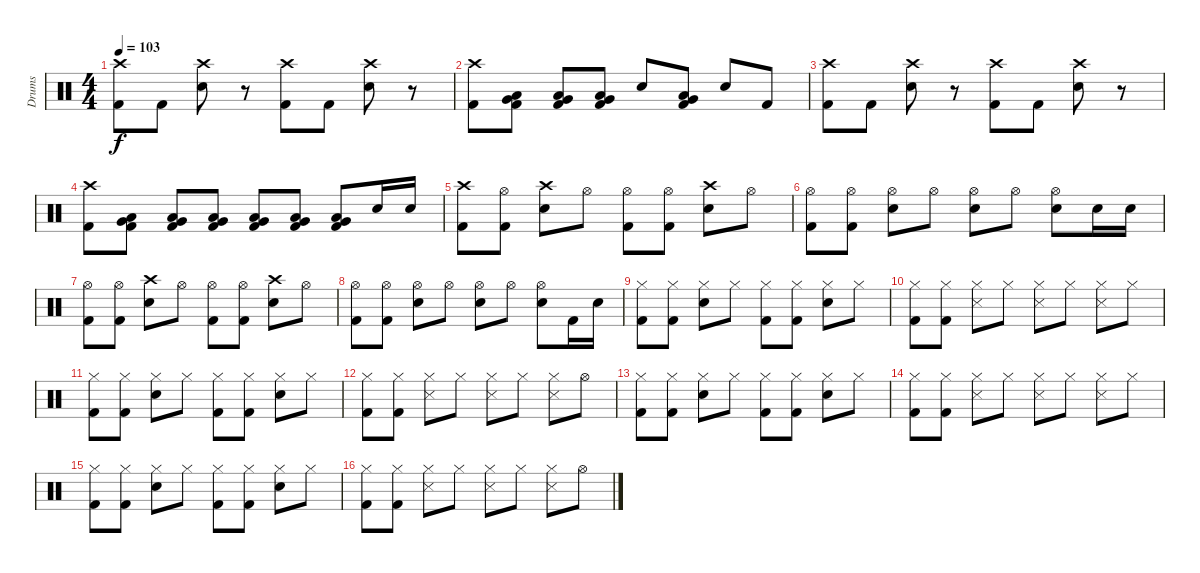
\track ("Drums" "Drums") {instrument percussion}
\staff {score}
\articulation defaults
\ts (4 4)
\tempo 103
\clef neutral
\ks c
("Crash high (hit)" "Kick (hit) 2").8{dy f} "Kick (hit) 2".8 ("Crash high (hit)" "Snare (hit) 2").8 r.8 ("Crash high (hit)" "Kick (hit) 2").8 "Kick (hit) 2".8 ("Crash high (hit)" "Snare (hit) 2").8 r.8 |
("Crash high (hit)" "Kick (hit) 2").8 ("Low Tom (hit)" "Very Low Tom (hit)" "Kick (hit) 2").8 ("Low Tom (hit)" "Very Low Tom (hit)" "Kick (hit) 2").8 ("Low Tom (hit)" "Very Low Tom (hit)" "Kick (hit) 2").8 "Snare (hit) 2".8 ("Low Tom (hit)" "Very Low Tom (hit)" "Kick (hit) 2").8 "Snare (hit) 2".8 "Kick (hit) 2".8 |
("Crash high (hit)" "Kick (hit) 2").8 "Kick (hit) 2".8 ("Crash high (hit)" "Snare (hit) 2").8 r.8 ("Crash high (hit)" "Kick (hit) 2").8 "Kick (hit) 2".8 ("Crash high (hit)" "Snare (hit) 2").8 r.8 |
("Crash high (hit)" "Kick (hit) 2").8 ("Low Tom (hit)" "Very Low Tom (hit)" "Kick (hit) 2").8 ("Low Tom (hit)" "Very Low Tom (hit)" "Kick (hit) 2").8 ("Low Tom (hit)" "Very Low Tom (hit)" "Kick (hit) 2").8 ("Low Tom (hit)" "Very Low Tom (hit)" "Kick (hit) 2").8 ("Low Tom (hit)" "Very Low Tom (hit)" "Kick (hit) 2").8 ("Low Tom (hit)" "Very Low Tom (hit)" "Kick (hit) 2").8 "Snare (hit) 2".16 "Snare (hit) 2".16 |
("Crash high (hit)" "Kick (hit) 2").8 ("Hi-Hat (open)" "Kick (hit) 2").8 ("Crash high (hit)" "Snare (hit) 2").8 "Hi-Hat (open)".8 ("Hi-Hat (open)" "Kick (hit) 2").8 ("Hi-Hat (open)" "Kick (hit) 2").8 ("Crash high (hit)" "Snare (hit) 2").8 "Hi-Hat (open)".8 |
("Hi-Hat (open)" "Kick (hit) 2").8 ("Hi-Hat (open)" "Kick (hit) 2").8 ("Hi-Hat (open)" "Snare (hit) 2").8 "Hi-Hat (open)".8 ("Hi-Hat (open)" "Snare (hit) 2").8 "Hi-Hat (open)".8 ("Hi-Hat (open)" "Snare (hit) 2").8 "Snare (hit) 2".16 "Snare (hit) 2".16 |
("Hi-Hat (open)" "Kick (hit) 2").8 ("Hi-Hat (open)" "Kick (hit) 2").8 ("Crash high (hit)" "Snare (hit) 2").8 "Hi-Hat (open)".8 ("Hi-Hat (open)" "Kick (hit) 2").8 ("Hi-Hat (open)" "Kick (hit) 2").8 ("Crash high (hit)" "Snare (hit) 2").8 "Hi-Hat (open)".8 |
("Hi-Hat (open)" "Kick (hit) 2").8 ("Hi-Hat (open)" "Kick (hit) 2").8 ("Hi-Hat (open)" "Snare (hit) 2").8 "Hi-Hat (open)".8 ("Hi-Hat (open)" "Snare (hit) 2").8 "Hi-Hat (open)".8 ("Hi-Hat (open)" "Snare (hit) 2").8 "Kick (hit) 2".16 "Snare (hit) 2".16 |
("Hi-Hat (closed)" "Kick (hit) 2").8 ("Hi-Hat (closed)" "Kick (hit) 2").8 ("Hi-Hat (closed)" "Snare (hit) 2").8 "Hi-Hat (closed)".8 ("Hi-Hat (closed)" "Kick (hit) 2").8 ("Hi-Hat (closed)" "Kick (hit) 2").8 ("Hi-Hat (closed)" "Snare (hit) 2").8 "Hi-Hat (closed)".8 |
("Hi-Hat (closed)" "Kick (hit) 2").8 ("Hi-Hat (closed)" "Kick (hit) 2").8 ("Hi-Hat (closed)" "Snare (side stick) 3").8 "Hi-Hat (closed)".8 ("Hi-Hat (closed)" "Snare (side stick) 3").8 "Hi-Hat (closed)".8 ("Hi-Hat (closed)" "Snare (side stick) 3").8 "Hi-Hat (closed)".8 |
("Hi-Hat (closed)" "Kick (hit) 2").8 ("Hi-Hat (closed)" "Kick (hit) 2").8 ("Hi-Hat (closed)" "Snare (hit) 2").8 "Hi-Hat (closed)".8 ("Hi-Hat (closed)" "Kick (hit) 2").8 ("Hi-Hat (closed)" "Kick (hit) 2").8 ("Hi-Hat (closed)" "Snare (hit) 2").8 "Hi-Hat (closed)".8 |
("Hi-Hat (closed)" "Kick (hit) 2").8 ("Hi-Hat (closed)" "Kick (hit) 2").8 ("Hi-Hat (closed)" "Snare (side stick) 3").8 "Hi-Hat (closed)".8 ("Hi-Hat (closed)" "Snare (side stick) 3").8 "Hi-Hat (closed)".8 ("Hi-Hat (closed)" "Snare (side stick) 3").8 "Hi-Hat (open)".8 |
("Hi-Hat (closed)" "Kick (hit) 2").8 ("Hi-Hat (closed)" "Kick (hit) 2").8 ("Hi-Hat (closed)" "Snare (hit) 2").8 "Hi-Hat (closed)".8 ("Hi-Hat (closed)" "Kick (hit) 2").8 ("Hi-Hat (closed)" "Kick (hit) 2").8 ("Hi-Hat (closed)" "Snare (hit) 2").8 "Hi-Hat (closed)".8 |
("Hi-Hat (closed)" "Kick (hit) 2").8 ("Hi-Hat (closed)" "Kick (hit) 2").8 ("Hi-Hat (closed)" "Snare (side stick) 3").8 "Hi-Hat (closed)".8 ("Hi-Hat (closed)" "Snare (side stick) 3").8 "Hi-Hat (closed)".8 ("Hi-Hat (closed)" "Snare (side stick) 3").8 "Hi-Hat (closed)".8 |
("Hi-Hat (closed)" "Kick (hit) 2").8 ("Hi-Hat (closed)" "Kick (hit) 2").8 ("Hi-Hat (closed)" "Snare (hit) 2").8 "Hi-Hat (closed)".8 ("Hi-Hat (closed)" "Kick (hit) 2").8 ("Hi-Hat (closed)" "Kick (hit) 2").8 ("Hi-Hat (closed)" "Snare (hit) 2").8 "Hi-Hat (closed)".8 |
("Hi-Hat (closed)" "Kick (hit) 2").8 ("Hi-Hat (closed)" "Kick (hit) 2").8 ("Hi-Hat (closed)" "Snare (side stick) 3").8 "Hi-Hat (closed)".8 ("Hi-Hat (closed)" "Snare (side stick) 3").8 "Hi-Hat (closed)".8 ("Hi-Hat (closed)" "Snare (side stick) 3").8 "Hi-Hat (open)".8
